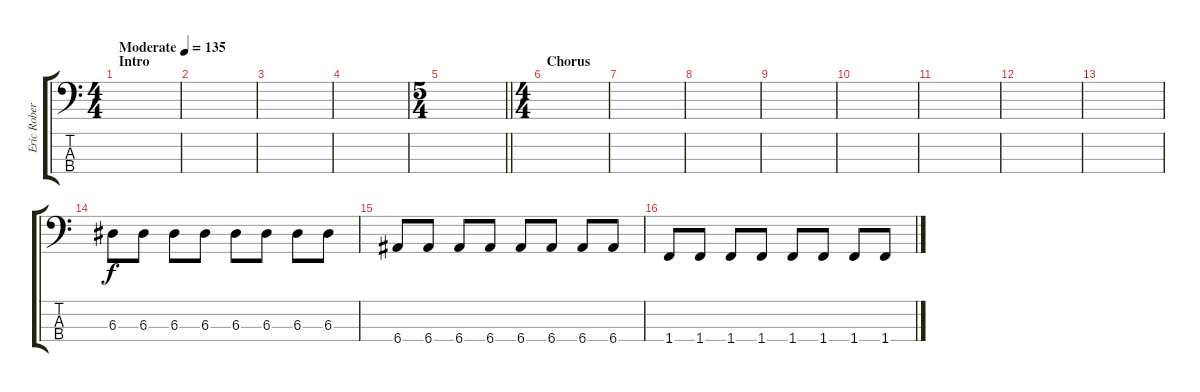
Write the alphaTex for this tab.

\track ("Eric Roberts (Bass)" "Eric Rober") {instrument electricbassfinger}
\staff {score tabs}
\tuning (G2 D2 A1 E1) {hide}
\ts (4 4)
\section ("" "Intro")
\tempo (135 "Moderate")
\clef f4
\ks c
|
|
|
|
\ts (5 4)
\barLineRight lightlight
|
\ts (4 4)
\section ("" "Chorus")
|
|
|
|
|
|
|
|
6.3.8 6.3.8 6.3.8 6.3.8 6.3.8 6.3.8 6.3.8 6.3.8 |
6.4.8 6.4.8 6.4.8 6.4.8 6.4.8 6.4.8 6.4.8 6.4.8 |
1.4.8 1.4.8 1.4.8 1.4.8 1.4.8 1.4.8 1.4.8 1.4.8
